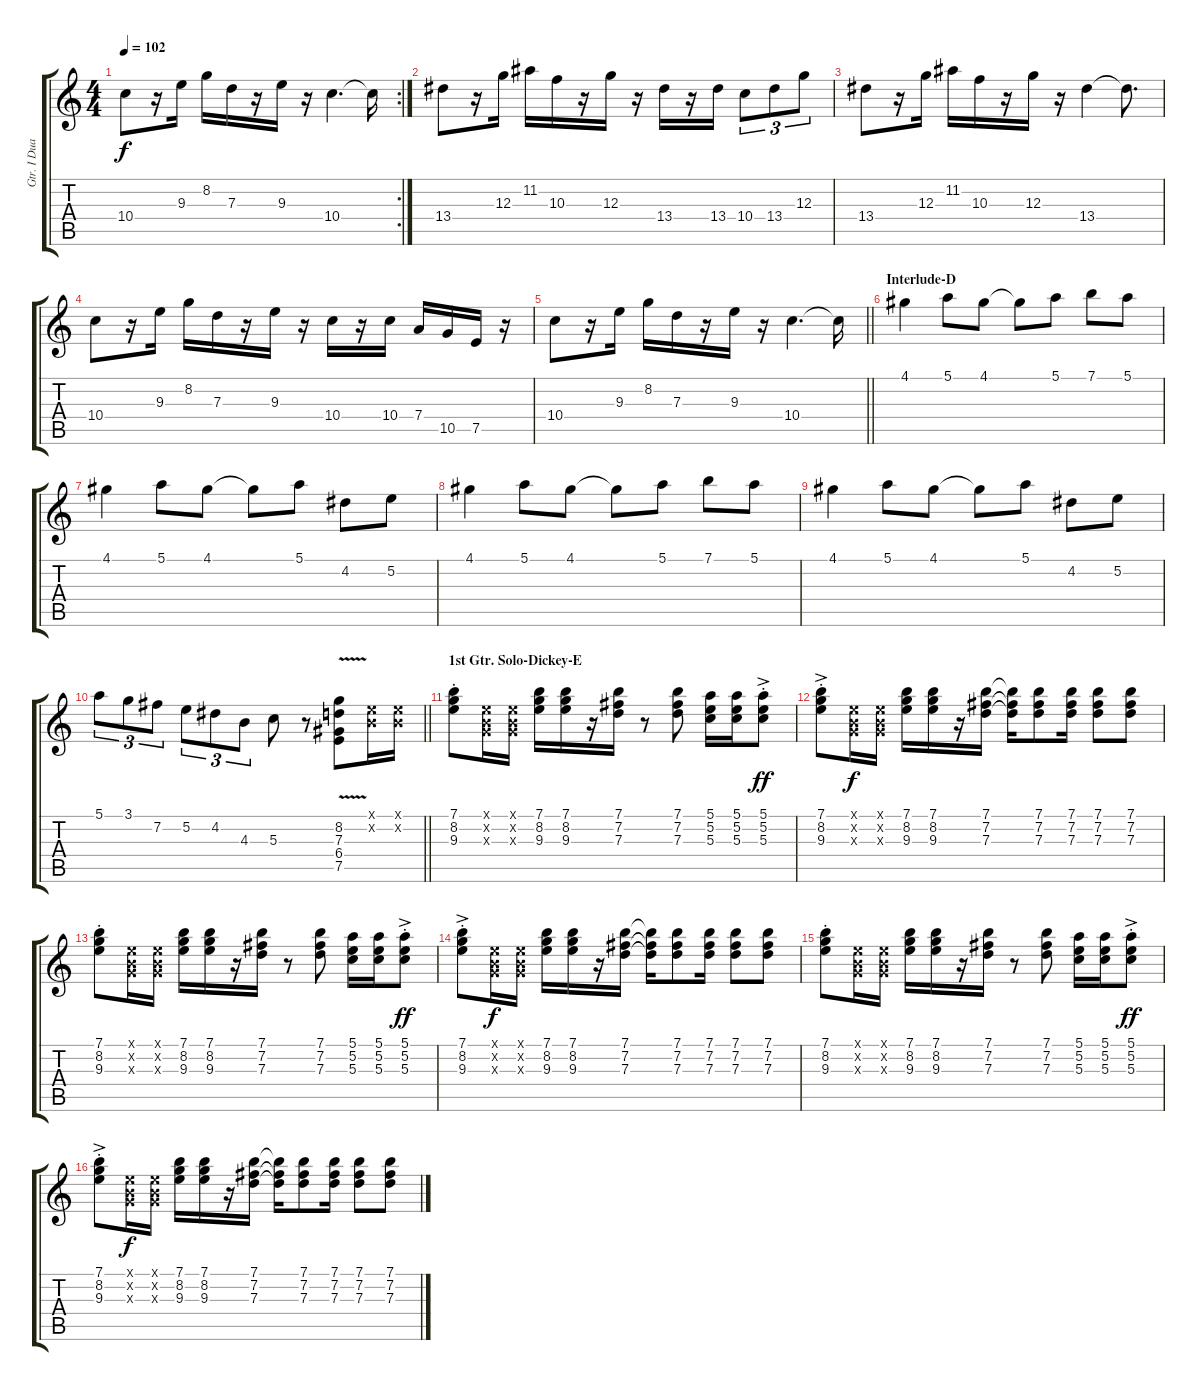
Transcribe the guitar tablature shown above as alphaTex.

\track ("Gtr. I Duane" "Gtr. I Dua") {instrument electricguitarclean}
\staff {score tabs}
\tuning (E4 B3 G3 D3 A2 E2) {hide}
\rc 2
\ts (4 4)
\tempo 102
\clef g2
\ks c
10.4.8{dy f} r.16 9.3.16 8.2.16 7.3.16 r.16 9.3.16 r.16 10.4.4{d} 10.4{t}.16 |
13.4.8 r.16 12.3.16 11.2.16 10.3.16 r.16 12.3.16 r.16 13.4.16 r.16 13.4.16 10.4.8{tu (3 2)} 13.4.8{tu (3 2)} 12.3.8{tu (3 2)} |
13.4.8 r.16 12.3.16 11.2.16 10.3.16 r.16 12.3.16 r.16 13.4.4 13.4{t}.8{d} |
10.4.8 r.16 9.3.16 8.2.16 7.3.16 r.16 9.3.16 r.16 10.4.16 r.16 10.4.16 7.4.16 10.5.16 7.5.16 r.16 |
\barLineRight lightlight
10.4.8 r.16 9.3.16 8.2.16 7.3.16 r.16 9.3.16 r.16 10.4.4{d} 10.4{t}.16 |
\section ("" "Interlude-D")
4.1.4 5.1.8 4.1.8 4.1{t}.8 5.1.8 7.1.8 5.1.8 |
4.1.4 5.1.8 4.1.8 4.1{t}.8 5.1.8 4.2.8 5.2.8 |
4.1.4 5.1.8 4.1.8 4.1{t}.8 5.1.8 7.1.8 5.1.8 |
4.1.4 5.1.8 4.1.8 4.1{t}.8 5.1.8 4.2.8 5.2.8 |
\barLineRight lightlight
5.1.8{tu (3 2)} 3.1.8{tu (3 2)} 7.2.8{tu (3 2)} 5.2.8{tu (3 2)} 4.2.8{tu (3 2)} 4.3.8{tu (3 2)} 5.3.8 r.8 (8.2{v} 7.3{v} 6.4{v} 7.5{v}).8 (0.1{x} 0.2{x}).16 (0.1{x} 0.2{x}).16 |
\section ("" "1st Gtr. Solo-Dickey-E")
(7.1{st} 8.2{st} 9.3{st}).8{volume 8 instrument electricguitarclean} (0.1{x} 0.2{x} 0.3{x}).16 (0.1{x} 0.2{x} 0.3{x}).16 (7.1 8.2 9.3).16 (7.1 8.2 9.3).16 r.16 (7.1 7.2 7.3).16 r.8 (7.1 7.2 7.3).8 (5.1 5.2 5.3).16 (5.1 5.2 5.3).16 (5.1{ac st} 5.2{ac st} 5.3{ac st}).8{dy ff} |
(7.1{ac st} 8.2{ac st} 9.3{ac st}).8 (0.1{x} 0.2{x} 0.3{x}).16{dy f} (0.1{x} 0.2{x} 0.3{x}).16 (7.1 8.2 9.3).16 (7.1 8.2 9.3).16 r.16 (7.1 7.2 7.3).16 (7.1{t} 7.2{t} 7.3{t}).16 (7.1 7.2 7.3).8 (7.1 7.2 7.3).16 (7.1 7.2 7.3).8 (7.1 7.2 7.3).8 |
(7.1{st} 8.2{st} 9.3{st}).8 (0.1{x} 0.2{x} 0.3{x}).16 (0.1{x} 0.2{x} 0.3{x}).16 (7.1 8.2 9.3).16 (7.1 8.2 9.3).16 r.16 (7.1 7.2 7.3).16 r.8 (7.1 7.2 7.3).8 (5.1 5.2 5.3).16 (5.1 5.2 5.3).16 (5.1{ac st} 5.2{ac st} 5.3{ac st}).8{dy ff} |
(7.1{ac st} 8.2{ac st} 9.3{ac st}).8 (0.1{x} 0.2{x} 0.3{x}).16{dy f} (0.1{x} 0.2{x} 0.3{x}).16 (7.1 8.2 9.3).16 (7.1 8.2 9.3).16 r.16 (7.1 7.2 7.3).16 (7.1{t} 7.2{t} 7.3{t}).16 (7.1 7.2 7.3).8 (7.1 7.2 7.3).16 (7.1 7.2 7.3).8 (7.1 7.2 7.3).8 |
(7.1{st} 8.2{st} 9.3{st}).8 (0.1{x} 0.2{x} 0.3{x}).16 (0.1{x} 0.2{x} 0.3{x}).16 (7.1 8.2 9.3).16 (7.1 8.2 9.3).16 r.16 (7.1 7.2 7.3).16 r.8 (7.1 7.2 7.3).8 (5.1 5.2 5.3).16 (5.1 5.2 5.3).16 (5.1{ac st} 5.2{ac st} 5.3{ac st}).8{dy ff} |
(7.1{ac st} 8.2{ac st} 9.3{ac st}).8 (0.1{x} 0.2{x} 0.3{x}).16{dy f} (0.1{x} 0.2{x} 0.3{x}).16 (7.1 8.2 9.3).16 (7.1 8.2 9.3).16 r.16 (7.1 7.2 7.3).16 (7.1{t} 7.2{t} 7.3{t}).16 (7.1 7.2 7.3).8 (7.1 7.2 7.3).16 (7.1 7.2 7.3).8 (7.1 7.2 7.3).8
